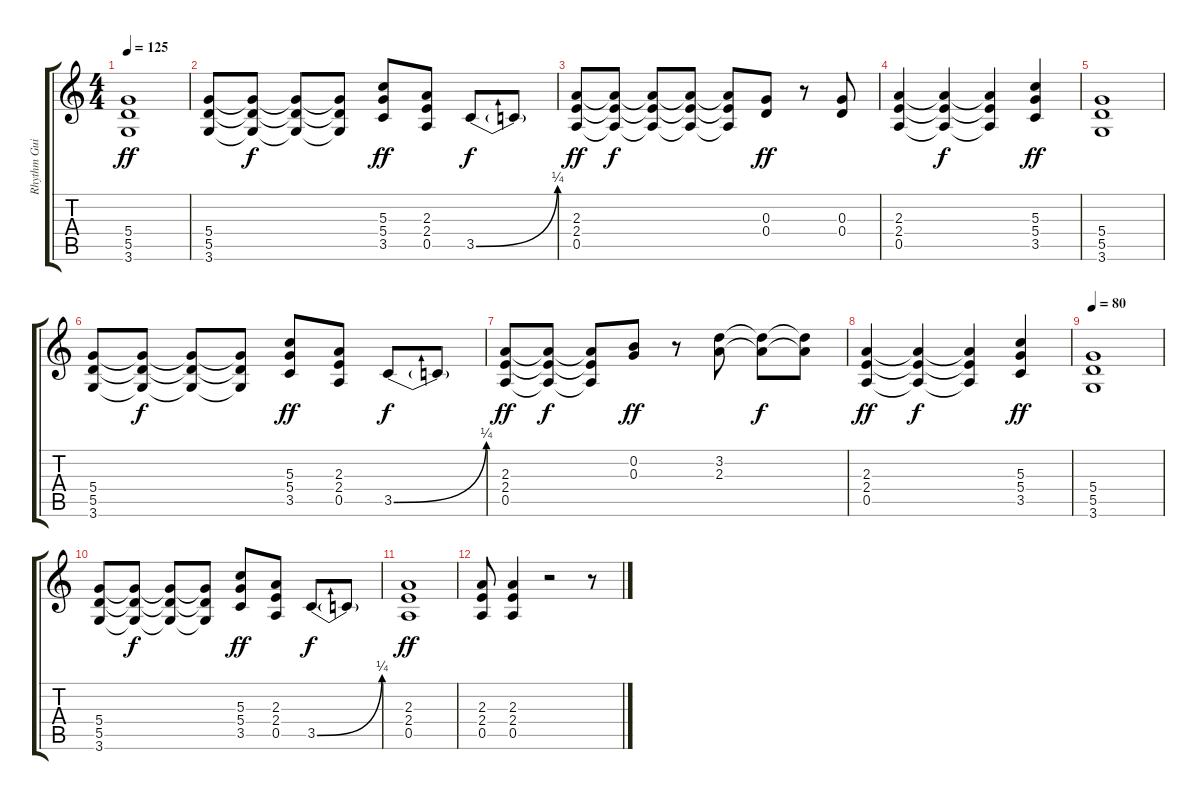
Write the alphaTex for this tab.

\track ("Rhythm Guitar" "Rhythm Gui") {instrument distortionguitar}
\staff {score tabs}
\tuning (E4 B3 G3 D3 A2 E2) {hide}
\ts (4 4)
\tempo 125
\clef g2
\ks c
(5.4 5.5 3.6).1{dy ff} |
(5.4 5.5 3.6).8 (5.4{t} 5.5{t} 3.6{t}).8{dy f} (5.4{t} 5.5{t} 3.6{t}).8 (5.4{t} 5.5{t} 3.6{t}).8 (5.3 5.4 3.5).8{dy ff} (2.3 2.4 0.5).8 3.5{be (bend 0 0 60 1)}.8{dy f} 3.5{t}.8 |
(2.3 2.4 0.5).8{dy ff} (2.3{t} 2.4{t} 0.5{t}).8{dy f} (2.3{t} 2.4{t} 0.5{t}).8 (2.3{t} 2.4{t} 0.5{t}).8 (2.3{t} 2.4{t} 0.5{t}).8 (0.3 0.4).8{dy ff} r.8 (0.3 0.4).8 |
(2.3 2.4 0.5).4 (2.3{t} 2.4{t} 0.5{t}).4{dy f} (2.3{t} 2.4{t} 0.5{t}).4 (5.3 5.4 3.5).4{dy ff} |
(5.4 5.5 3.6).1 |
(5.4 5.5 3.6).8 (5.4{t} 5.5{t} 3.6{t}).8{dy f} (5.4{t} 5.5{t} 3.6{t}).8 (5.4{t} 5.5{t} 3.6{t}).8 (5.3 5.4 3.5).8{dy ff} (2.3 2.4 0.5).8 3.5{be (bend 0 0 60 1)}.8{dy f} 3.5{t}.8 |
(2.3 2.4 0.5).8{dy ff} (2.3{t} 2.4{t} 0.5{t}).8{dy f} (2.3{t} 2.4{t} 0.5{t}).8 (0.2 0.3).8{dy ff} r.8 (3.2 2.3).8 (3.2{t} 2.3{t}).8{dy f} (3.2{t} 2.3{t}).8 |
(2.3 2.4 0.5).4{dy ff} (2.3{t} 2.4{t} 0.5{t}).4{dy f} (2.3{t} 2.4{t} 0.5{t}).4 (5.3 5.4 3.5).4{dy ff} |
\tempo 80
(5.4 5.5 3.6).1 |
(5.4 5.5 3.6).8 (5.4{t} 5.5{t} 3.6{t}).8{dy f} (5.4{t} 5.5{t} 3.6{t}).8 (5.4{t} 5.5{t} 3.6{t}).8 (5.3 5.4 3.5).8{dy ff} (2.3 2.4 0.5).8 3.5{be (bend 0 0 60 1)}.8{dy f} 3.5{t}.8 |
(2.3 2.4 0.5).1{dy ff} |
(2.3 2.4 0.5).8 (2.3 2.4 0.5).4 r.2 r.8
